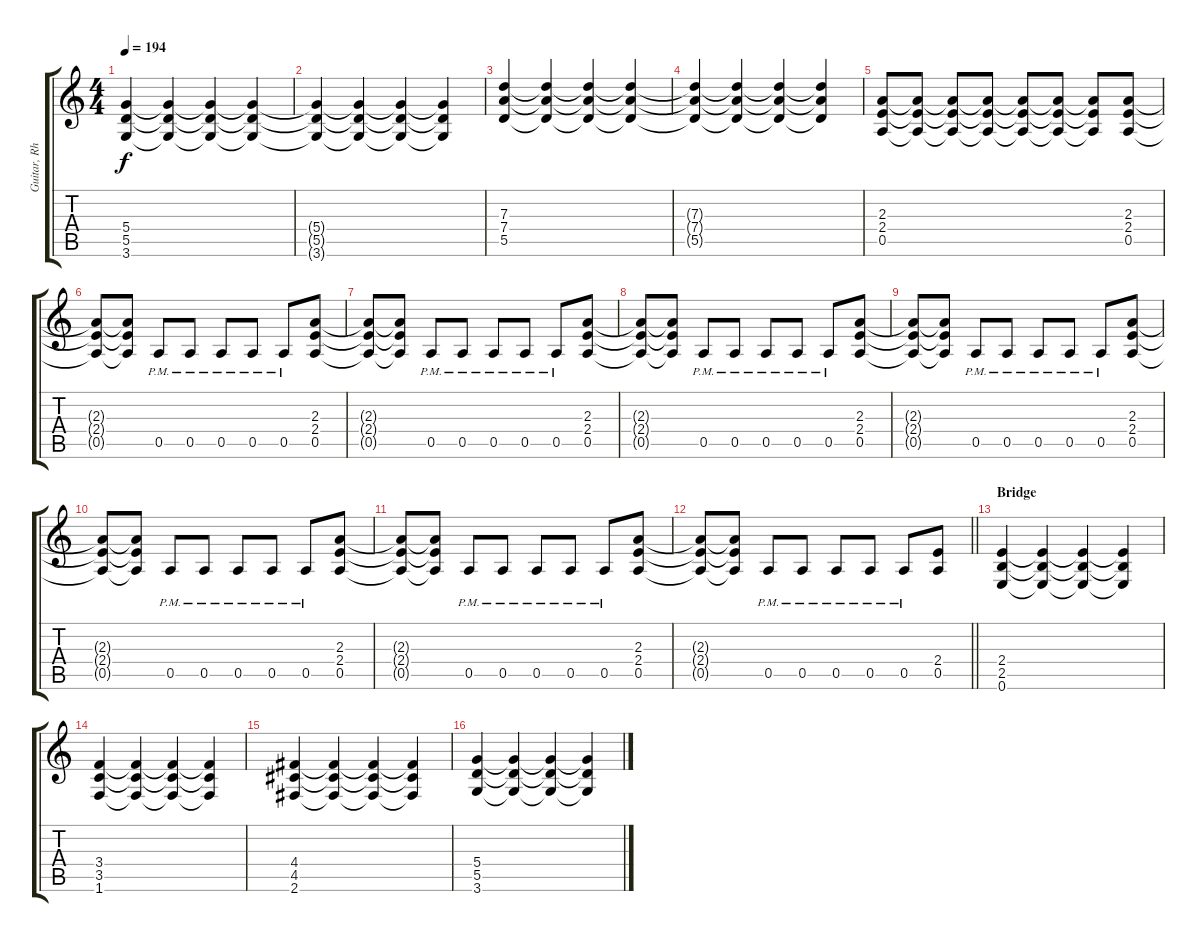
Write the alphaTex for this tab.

\track ("Guitar, Rhythm" "Guitar, Rh") {instrument distortionguitar}
\staff {score tabs}
\tuning (E4 B3 G3 D3 A2 E2) {hide}
\ts (4 4)
\tempo 194
\clef g2
\ks c
(5.4 5.5 3.6).4{dy f} (5.4{t} 5.5{t} 3.6{t}).4 (5.4{t} 5.5{t} 3.6{t}).4 (5.4{t} 5.5{t} 3.6{t}).4 |
(5.4{t} 5.5{t} 3.6{t}).4 (5.4{t} 5.5{t} 3.6{t}).4 (5.4{t} 5.5{t} 3.6{t}).4 (5.4{t} 5.5{t} 3.6{t}).4 |
(7.3 7.4 5.5).4 (7.3{t} 7.4{t} 5.5{t}).4 (7.3{t} 7.4{t} 5.5{t}).4 (7.3{t} 7.4{t} 5.5{t}).4 |
(7.3{t} 7.4{t} 5.5{t}).4 (7.3{t} 7.4{t} 5.5{t}).4 (7.3{t} 7.4{t} 5.5{t}).4 (7.3{t} 7.4{t} 5.5{t}).4 |
(2.3 2.4 0.5).8 (2.3{t} 2.4{t} 0.5{t}).8 (2.3{t} 2.4{t} 0.5{t}).8 (2.3{t} 2.4{t} 0.5{t}).8 (2.3{t} 2.4{t} 0.5{t}).8 (2.3{t} 2.4{t} 0.5{t}).8 (2.3{t} 2.4{t} 0.5{t}).8 (2.3 2.4 0.5).8 |
(2.3{t} 2.4{t} 0.5{t}).8 (2.3{t} 2.4{t} 0.5{t}).8 0.5{pm}.8 0.5{pm}.8 0.5{pm}.8 0.5{pm}.8 0.5{pm}.8 (2.3 2.4 0.5).8 |
(2.3{t} 2.4{t} 0.5{t}).8 (2.3{t} 2.4{t} 0.5{t}).8 0.5{pm}.8 0.5{pm}.8 0.5{pm}.8 0.5{pm}.8 0.5{pm}.8 (2.3 2.4 0.5).8 |
(2.3{t} 2.4{t} 0.5{t}).8 (2.3{t} 2.4{t} 0.5{t}).8 0.5{pm}.8 0.5{pm}.8 0.5{pm}.8 0.5{pm}.8 0.5{pm}.8 (2.3 2.4 0.5).8 |
(2.3{t} 2.4{t} 0.5{t}).8 (2.3{t} 2.4{t} 0.5{t}).8 0.5{pm}.8 0.5{pm}.8 0.5{pm}.8 0.5{pm}.8 0.5{pm}.8 (2.3 2.4 0.5).8 |
(2.3{t} 2.4{t} 0.5{t}).8 (2.3{t} 2.4{t} 0.5{t}).8 0.5{pm}.8 0.5{pm}.8 0.5{pm}.8 0.5{pm}.8 0.5{pm}.8 (2.3 2.4 0.5).8 |
(2.3{t} 2.4{t} 0.5{t}).8 (2.3{t} 2.4{t} 0.5{t}).8 0.5{pm}.8 0.5{pm}.8 0.5{pm}.8 0.5{pm}.8 0.5{pm}.8 (2.3 2.4 0.5).8 |
\barLineRight lightlight
(2.3{t} 2.4{t} 0.5{t}).8 (2.3{t} 2.4{t} 0.5{t}).8 0.5{pm}.8 0.5{pm}.8 0.5{pm}.8 0.5{pm}.8 0.5{pm}.8 (2.4 0.5).8 |
\section ("" "Bridge")
(2.4 2.5 0.6).4 (2.4{t} 2.5{t} 0.6{t}).4 (2.4{t} 2.5{t} 0.6{t}).4 (2.4{t} 2.5{t} 0.6{t}).4 |
(3.4 3.5 1.6).4 (3.4{t} 3.5{t} 1.6{t}).4 (3.4{t} 3.5{t} 1.6{t}).4 (3.4{t} 3.5{t} 1.6{t}).4 |
(4.4 4.5 2.6).4 (4.4{t} 4.5{t} 2.6{t}).4 (4.4{t} 4.5{t} 2.6{t}).4 (4.4{t} 4.5{t} 2.6{t}).4 |
(5.4 5.5 3.6).4 (5.4{t} 5.5{t} 3.6{t}).4 (5.4{t} 5.5{t} 3.6{t}).4 (5.4{t} 5.5{t} 3.6{t}).4
